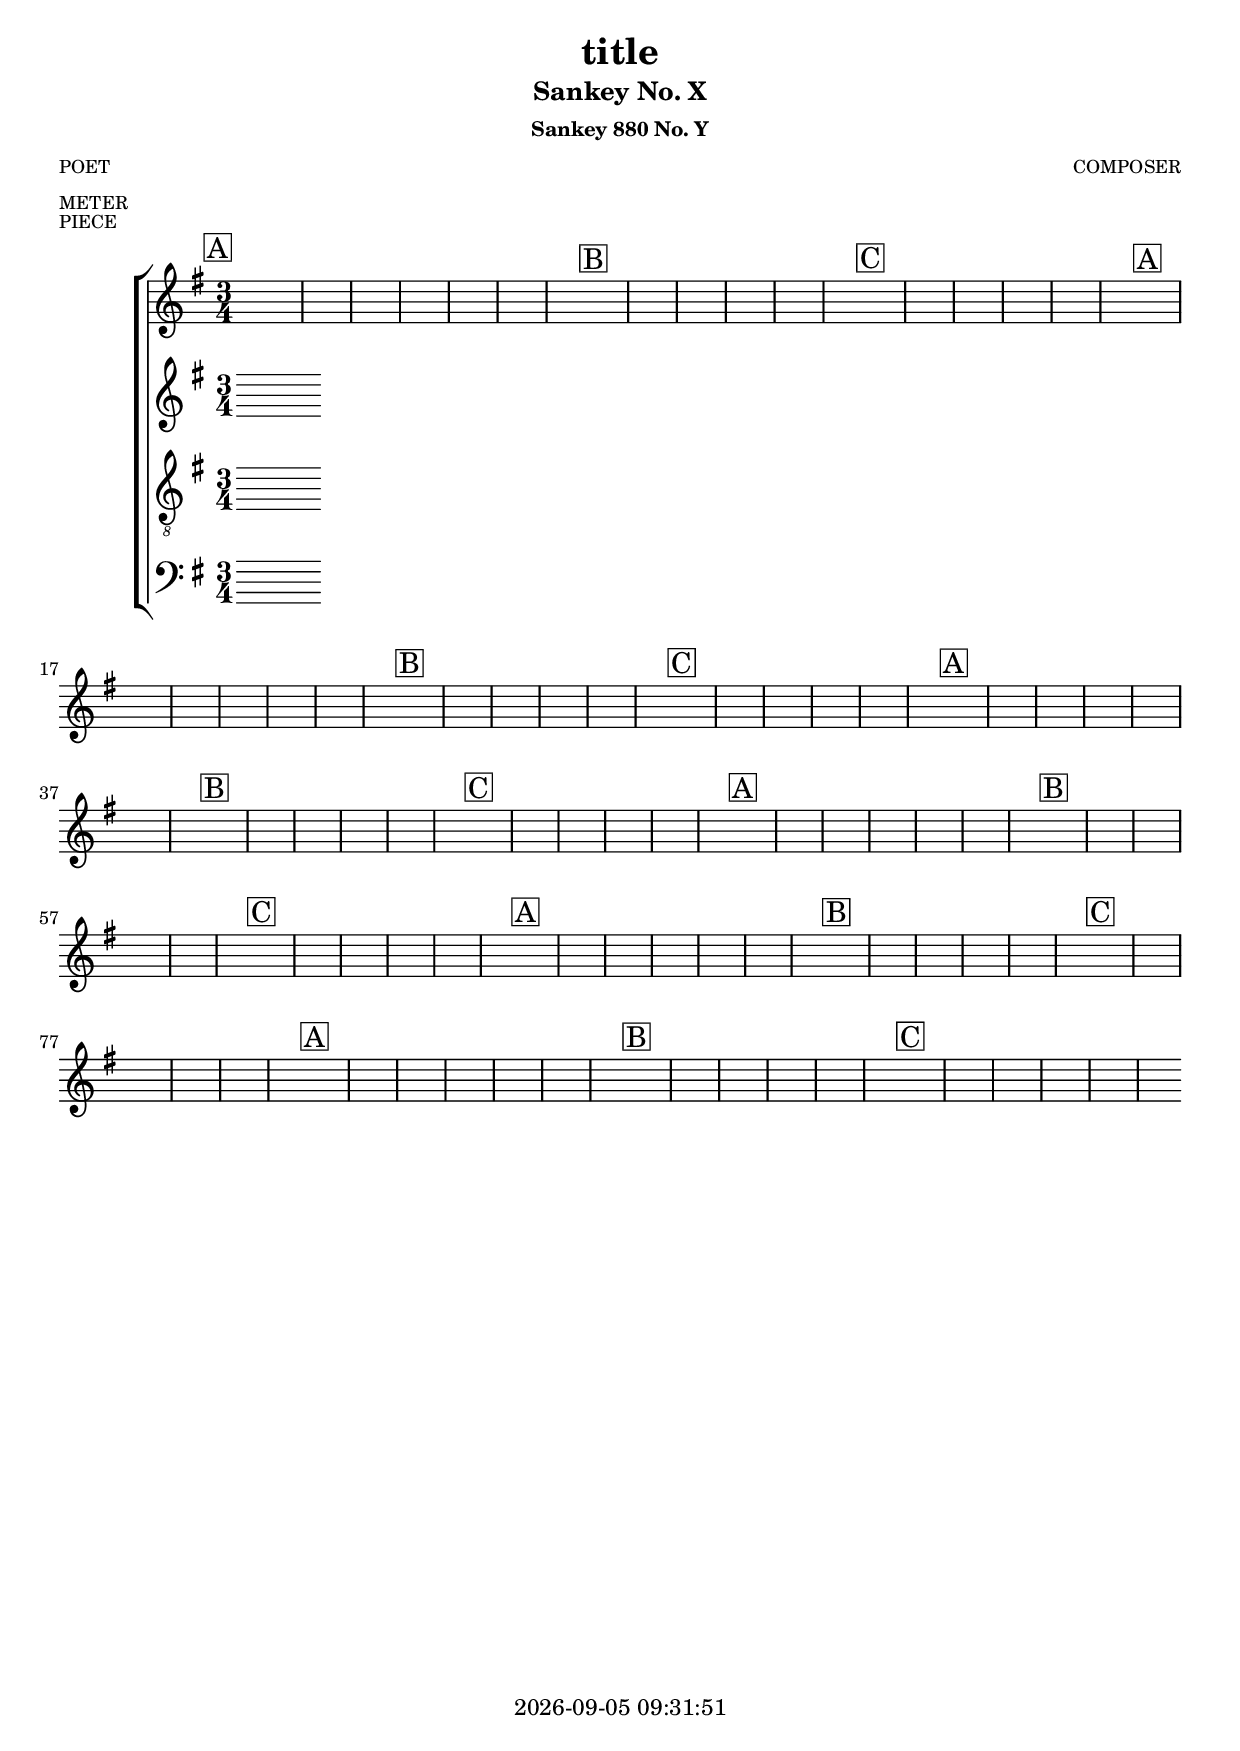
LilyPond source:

\version "2.22.1"

\include "articulate.ly"

today = #(strftime "%Y-%m-%d %H:%M:%S" (localtime (current-time)))

\header {
% centered at top
%  dedication  = "dedication"
  title       = "title"
  subtitle    = "Sankey No. X"
  subsubtitle = "Sankey 880 No. Y"
%  instrument  = "instrument"
  
% arrangement of following lines:
%
%  poet    composer
%  meter   arranger
%  piece       opus

  composer    = \markup\smallCaps "composer"
%  arranger    = "arranger"
%  opus        = "opus"

  poet        = \markup\smallCaps "poet"
  meter       = \markup\smallCaps "meter"
  piece       = \markup\smallCaps "piece"

% centered at bottom
% tagline     = "tagline" % default lilypond version
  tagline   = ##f
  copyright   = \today
}

% #(set-global-staff-size 16)

global = {
  \key g \major
  \time 3/4
  \partial 4
}

RehearsalTrack = {
% \set Score.currentBarNumber = #5
  \mark \markup { \box "A" } s2.*6
  \mark \markup { \box "B" } s2.*5
  \mark \markup { \box "C" } s2.*5
}

TempoTrack = {
  \set Score.tempoHideNote = ##t
  \tempo 4=120
}

nl = { \bar "||" \break }

soprano = \relative {
  \autoBeamOff
}

alto = \relative {
  \autoBeamOff
}

tenor = \relative {
  \autoBeamOff
}

bass = \relative {
  \autoBeamOff
}

nom  = {   \set ignoreMelismata = ##t }
yesm = { \unset ignoreMelismata       }

chorus = \lyricmode {
}

verses = 6

wordsOne = \lyricmode {
  \set stanza = "1."
}
  
wordsTwo = \lyricmode {
  \set stanza = "2."
}
  
wordsThree = \lyricmode {
  \set stanza = "3."
}
  
wordsFour = \lyricmode {
  \set stanza = "4."
}
  
wordsFive = \lyricmode {
  \set stanza = "5."
}
  
wordsSix = \lyricmode {
  \set stanza = "6."
}
  
wordsMidi = \lyricmode {
}

\book {
  \bookOutputSuffix "midi"
  \score {
%    \articulate
        \new ChoirStaff <<
                                % Soprano staff
          \new Staff = soprano
          <<
            \new Voice { \repeat unfold \verses \RehearsalTrack }
            \new Voice { \repeat unfold \verses \TempoTrack     }
            \new Voice { \global \repeat unfold \verses \soprano \bar "|." }
            \addlyrics \wordsMidi
          >>
                                % Alto staff
          \new Staff = alto
          <<
            \new Voice { \global \repeat unfold \verses { \alto \nl } \bar "|." }
          >>
                                % Tenor staff
          \new Staff = tenor
          <<
            \clef "treble_8"
            \new Voice { \global \repeat unfold \verses \tenor }
          >>
                                % Bass staff
          \new Staff = bass
          <<
            \clef "bass"
            \new Voice { \global \repeat unfold \verses \bass }
          >>
        >>
    \layout { }
%    \midi {}
  }
}

\book {
  \bookOutputSuffix "repeat"
%  \paper {
%    top-margin = 0
%    left-margin = 7
%    right-margin = 1
%    paper-width = 190\mm
%    paper-height = 2000\mm
%    ragged-bottom = true
%    system-system-spacing.basic-distance = #22
%    system-separator-markup = \slashSeparator
%  }
  \score {
%    \unfoldRepeats
        \new ChoirStaff <<
                                  % Joint soprano/alto staff
          \new Staff \with { printPartCombineTexts = ##f }
          <<
            \new Voice \RehearsalTrack
%            \new Voice { \repeat unfold \verses \RehearsalTrack }
            \new Voice \TempoTrack
%            \new Voice { \repeat unfold \verses \TempoTrack }
            \new NullVoice = "aligner" \soprano
%            \new NullVoice = "aligner" { \repeat unfold \verses \soprano }
            \new Voice = "women" \partCombine { \global \soprano \bar "|." } { \global \alto }
%            \new Voice = "women" \partCombine { \global \repeat unfold \verses \soprano \bar "|." }
%                                               { \global \repeat unfold \verses { \alto \nl } \bar "|." }
            \new Lyrics \lyricsto "aligner" { \wordsOne \chorus }
            \new Lyrics \lyricsto "aligner"   \wordsTwo
            \new Lyrics \lyricsto "aligner"   \wordsThree
            \new Lyrics \lyricsto "aligner"   \wordsFour
            \new Lyrics \lyricsto "aligner"   \wordsFive
            \new Lyrics \lyricsto "aligner"   \wordsSix
%            \new Lyrics \lyricsto "aligner" { \wordsOne   \chorus
%                                              \wordsTwo   \chorus
%                                              \wordsThree \chorus
%                                              \wordsFour  \chorus
%                                              \wordsFive  \chorus
%                                              \wordsSix   \chorus
%                                            }
          >>
                                  % Joint tenor/bass staff
          \new Staff \with { printPartCombineTexts = ##f }
          <<
            \clef "bass"
            \new Voice = "men" \partCombine { \global \tenor } { \global \bass }
%            \new Voice = "men" \partCombine { \global \repeat unfold \verses \tenor }
%                                            { \global \repeat unfold \verses \bass }
          >>
        >>
    \layout {
      indent = 1.5\cm
      \context {
        \Staff \RemoveAllEmptyStaves
      }
    }
  }
}
